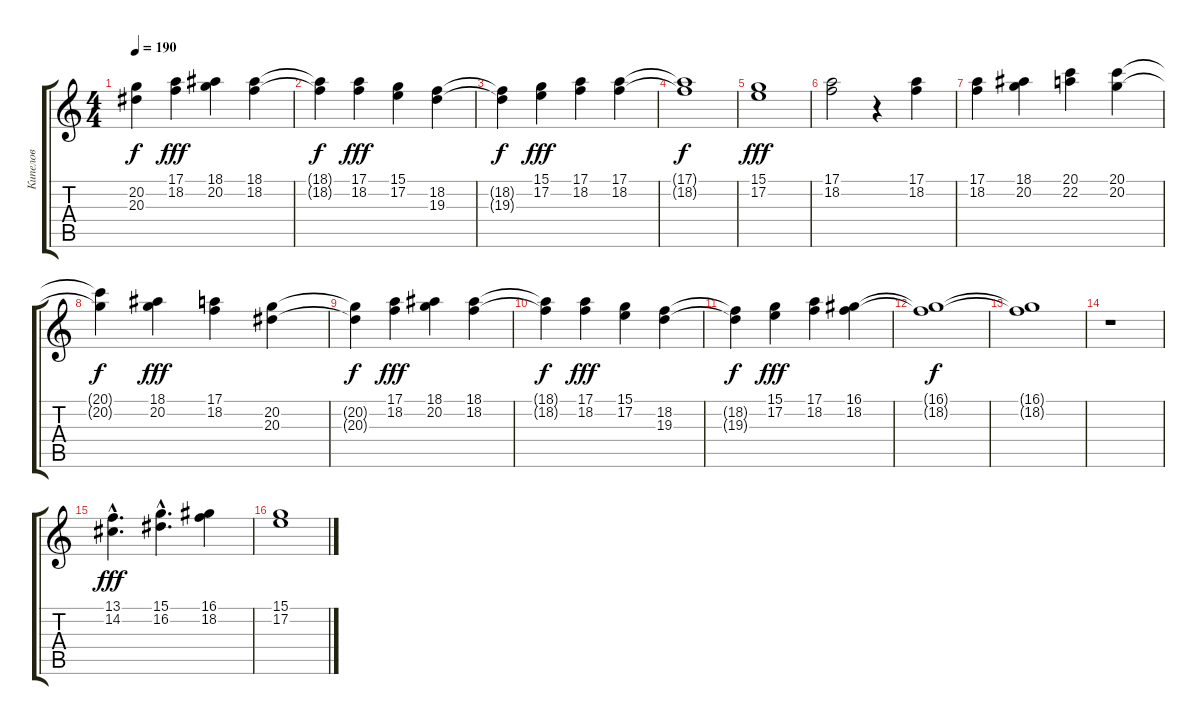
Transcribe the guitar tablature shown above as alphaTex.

\track ("Кипелов" "Кипелов") {instrument violin}
\staff {score tabs}
\tuning (E4 B3 G3 D3 A2 E2) {hide}
\ts (4 4)
\tempo 190
\clef g2
\ks c
(20.2{t} 20.3{t}).4{dy f} (17.1 18.2).4{dy fff} (18.1 20.2).4 (18.1 18.2).4 |
(18.1{t} 18.2{t}).4{dy f} (17.1 18.2).4{dy fff} (15.1 17.2).4 (18.2 19.3).4 |
(18.2{t} 19.3{t}).4{dy f} (15.1 17.2).4{dy fff} (17.1 18.2).4 (17.1 18.2).4 |
(17.1{t} 18.2{t}).1{dy f} |
(15.1 17.2).1{dy fff} |
(17.1 18.2).2 r.4 (17.1 18.2).4 |
(17.1 18.2).4 (18.1 20.2).4 (20.1 22.2).4 (20.1 20.2).4 |
(20.1{t} 20.2{t}).4{dy f} (18.1 20.2).4{dy fff} (17.1 18.2).4 (20.2 20.3).4 |
(20.2{t} 20.3{t}).4{dy f} (17.1 18.2).4{dy fff} (18.1 20.2).4 (18.1 18.2).4 |
(18.1{t} 18.2{t}).4{dy f} (17.1 18.2).4{dy fff} (15.1 17.2).4 (18.2 19.3).4 |
(18.2{t} 19.3{t}).4{dy f} (15.1 17.2).4{dy fff} (17.1 18.2).4 (16.1 18.2).4 |
(16.1{t} 18.2{t}).1{dy f} |
(16.1{t} 18.2{t}).1 |
r.1 |
(13.1{hac} 14.2{hac}).4{d dy fff} (15.1{hac} 16.2{hac}).4{d} (16.1 18.2).4 |
(15.1 17.2).1
